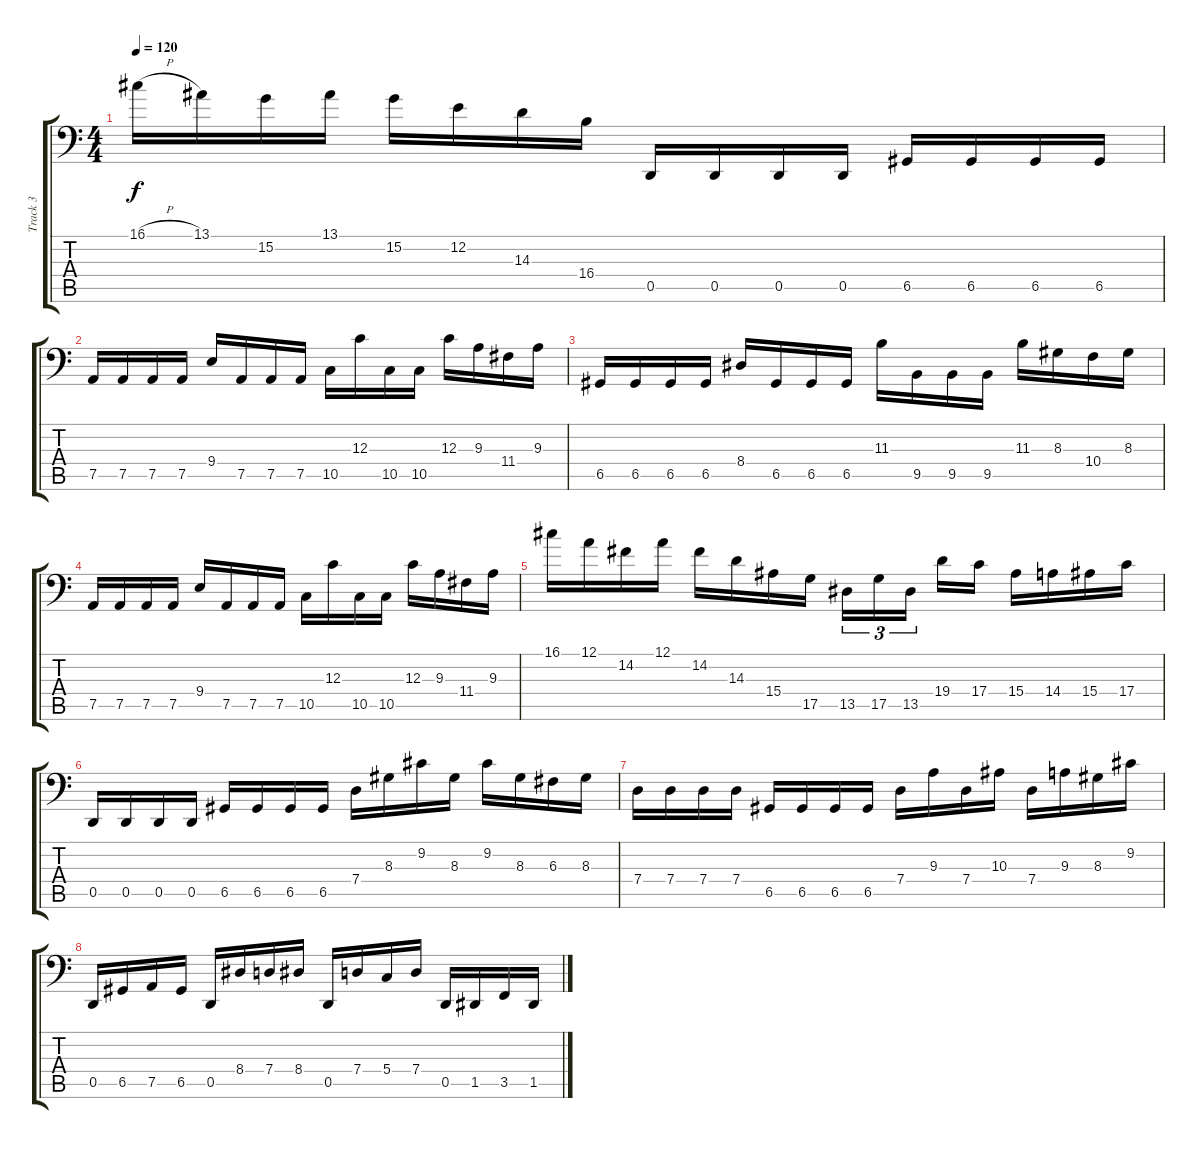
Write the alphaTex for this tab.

\track ("Track 3" "Track 3") {instrument electricbassfinger}
\staff {score tabs}
\tuning (A2 E2 C2 G1 D1 A0) {hide}
\ts (4 4)
\tempo 120
\clef f4
\ks c
16.1{h}.16{dy f} 13.1.16 15.2.16 13.1.16 15.2.16 12.2.16 14.3.16 16.4.16 0.5.16 0.5.16 0.5.16 0.5.16 6.5.16 6.5.16 6.5.16 6.5.16 |
7.5.16 7.5.16 7.5.16 7.5.16 9.4.16 7.5.16 7.5.16 7.5.16 10.5.16 12.3.16 10.5.16 10.5.16 12.3.16 9.3.16 11.4.16 9.3.16 |
6.5.16 6.5.16 6.5.16 6.5.16 8.4.16 6.5.16 6.5.16 6.5.16 11.3.16 9.5.16 9.5.16 9.5.16 11.3.16 8.3.16 10.4.16 8.3.16 |
7.5.16 7.5.16 7.5.16 7.5.16 9.4.16 7.5.16 7.5.16 7.5.16 10.5.16 12.3.16 10.5.16 10.5.16 12.3.16 9.3.16 11.4.16 9.3.16 |
16.1.16 12.1.16 14.2.16 12.1.16 14.2.16 14.3.16 15.4.16 17.5.16 13.5.16{tu (3 2)} 17.5.16{tu (3 2)} 13.5.16{tu (3 2)} 19.4.16 17.4.16 15.4.16 14.4.16 15.4.16 17.4.16 |
0.5.16 0.5.16 0.5.16 0.5.16 6.5.16 6.5.16 6.5.16 6.5.16 7.4.16 8.3.16 9.2.16 8.3.16 9.2.16 8.3.16 6.3.16 8.3.16 |
7.4.16 7.4.16 7.4.16 7.4.16 6.5.16 6.5.16 6.5.16 6.5.16 7.4.16 9.3.16 7.4.16 10.3.16 7.4.16 9.3.16 8.3.16 9.2.16 |
0.5.16 6.5.16 7.5.16 6.5.16 0.5.16 8.4.16 7.4.16 8.4.16 0.5.16 7.4.16 5.4.16 7.4.16 0.5.16 1.5.16 3.5.16 1.5.16
